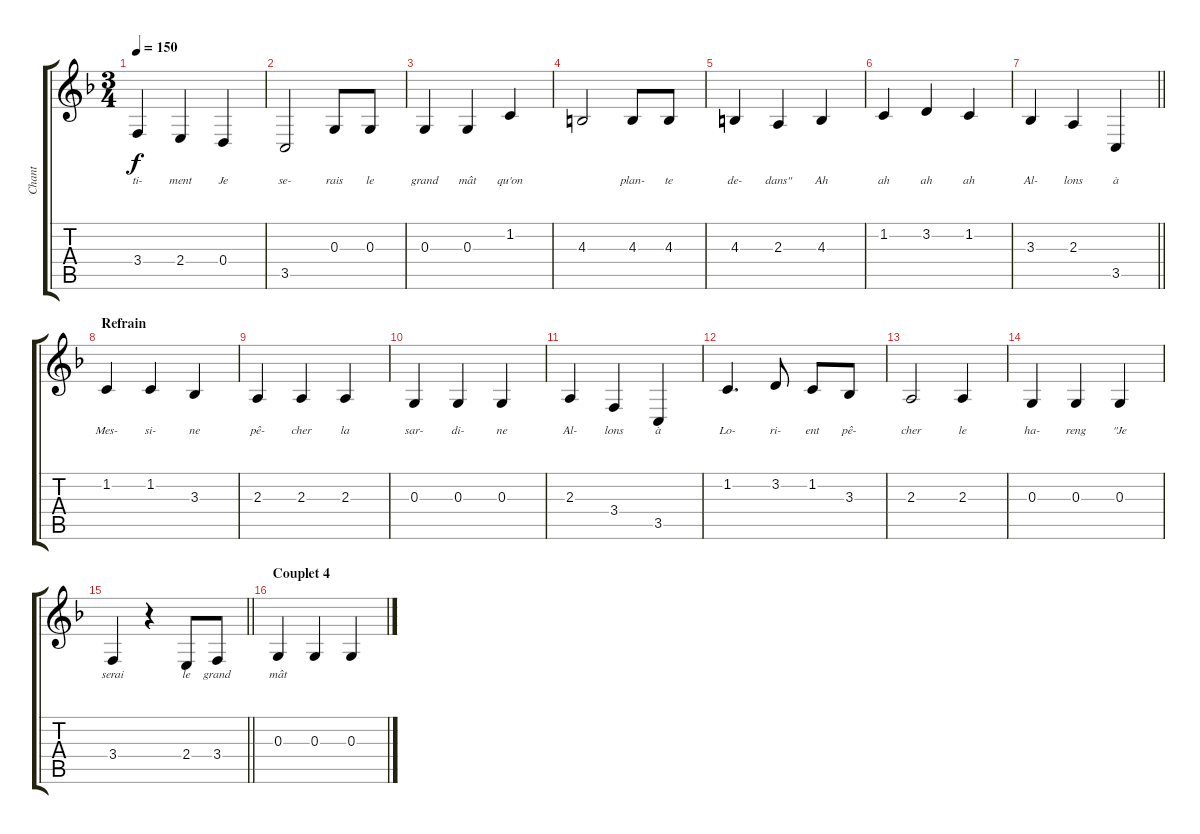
\track ("Chant" "Chant") {mute instrument violin}
\staff {score tabs}
\tuning (E4 B3 G3 D3 A2 E2) {hide}
\ts (3 4)
\tempo 150
\clef g2
\ks f
3.4.4{lyrics (0 "ti-") lyrics (1 "") lyrics (2 "") lyrics (3 "") lyrics (4 "") dy f} 2.4.4{lyrics (0 "ment") lyrics (1 "") lyrics (2 "") lyrics (3 "") lyrics (4 "")} 0.4.4{lyrics (0 "Je") lyrics (1 "") lyrics (2 "") lyrics (3 "") lyrics (4 "")} |
3.5.2{lyrics (0 "se-") lyrics (1 "") lyrics (2 "") lyrics (3 "") lyrics (4 "")} 0.3.8{lyrics (0 "rais") lyrics (1 "") lyrics (2 "") lyrics (3 "") lyrics (4 "")} 0.3.8{lyrics (0 "le") lyrics (1 "") lyrics (2 "") lyrics (3 "") lyrics (4 "")} |
0.3.4{lyrics (0 "grand") lyrics (1 "") lyrics (2 "") lyrics (3 "") lyrics (4 "")} 0.3.4{lyrics (0 "mât") lyrics (1 "") lyrics (2 "") lyrics (3 "") lyrics (4 "")} 1.2.4{lyrics (0 "qu'on") lyrics (1 "") lyrics (2 "") lyrics (3 "") lyrics (4 "")} |
4.3.2{lyrics (0 "") lyrics (1 "") lyrics (2 "") lyrics (3 "") lyrics (4 "")} 4.3.8{lyrics (0 "plan-") lyrics (1 "") lyrics (2 "") lyrics (3 "") lyrics (4 "")} 4.3.8{lyrics (0 "te") lyrics (1 "") lyrics (2 "") lyrics (3 "") lyrics (4 "")} |
4.3.4{lyrics (0 "de-") lyrics (1 "") lyrics (2 "") lyrics (3 "") lyrics (4 "")} 2.3.4{lyrics (0 "dans\"") lyrics (1 "") lyrics (2 "") lyrics (3 "") lyrics (4 "")} 4.3.4{lyrics (0 "Ah") lyrics (1 "") lyrics (2 "") lyrics (3 "") lyrics (4 "")} |
1.2.4{lyrics (0 "ah") lyrics (1 "") lyrics (2 "") lyrics (3 "") lyrics (4 "")} 3.2.4{lyrics (0 "ah") lyrics (1 "") lyrics (2 "") lyrics (3 "") lyrics (4 "")} 1.2.4{lyrics (0 "ah") lyrics (1 "") lyrics (2 "") lyrics (3 "") lyrics (4 "")} |
\barLineRight lightlight
3.3.4{lyrics (0 "Al-") lyrics (1 "") lyrics (2 "") lyrics (3 "") lyrics (4 "")} 2.3.4{lyrics (0 "lons") lyrics (1 "") lyrics (2 "") lyrics (3 "") lyrics (4 "")} 3.5.4{lyrics (0 "à") lyrics (1 "") lyrics (2 "") lyrics (3 "") lyrics (4 "")} |
\section ("" "Refrain")
1.2.4{lyrics (0 "Mes-") lyrics (1 "") lyrics (2 "") lyrics (3 "") lyrics (4 "")} 1.2.4{lyrics (0 "si-") lyrics (1 "") lyrics (2 "") lyrics (3 "") lyrics (4 "")} 3.3.4{lyrics (0 "ne") lyrics (1 "") lyrics (2 "") lyrics (3 "") lyrics (4 "")} |
2.3.4{lyrics (0 "pê-") lyrics (1 "") lyrics (2 "") lyrics (3 "") lyrics (4 "")} 2.3.4{lyrics (0 "cher") lyrics (1 "") lyrics (2 "") lyrics (3 "") lyrics (4 "")} 2.3.4{lyrics (0 "la") lyrics (1 "") lyrics (2 "") lyrics (3 "") lyrics (4 "")} |
0.3.4{lyrics (0 "sar-") lyrics (1 "") lyrics (2 "") lyrics (3 "") lyrics (4 "")} 0.3.4{lyrics (0 "di-") lyrics (1 "") lyrics (2 "") lyrics (3 "") lyrics (4 "")} 0.3.4{lyrics (0 "ne") lyrics (1 "") lyrics (2 "") lyrics (3 "") lyrics (4 "")} |
2.3.4{lyrics (0 "Al-") lyrics (1 "") lyrics (2 "") lyrics (3 "") lyrics (4 "")} 3.4.4{lyrics (0 "lons") lyrics (1 "") lyrics (2 "") lyrics (3 "") lyrics (4 "")} 3.5.4{lyrics (0 "à") lyrics (1 "") lyrics (2 "") lyrics (3 "") lyrics (4 "")} |
1.2.4{d lyrics (0 "Lo-") lyrics (1 "") lyrics (2 "") lyrics (3 "") lyrics (4 "")} 3.2.8{lyrics (0 "ri-") lyrics (1 "") lyrics (2 "") lyrics (3 "") lyrics (4 "")} 1.2.8{lyrics (0 "ent") lyrics (1 "") lyrics (2 "") lyrics (3 "") lyrics (4 "")} 3.3.8{lyrics (0 "pê-") lyrics (1 "") lyrics (2 "") lyrics (3 "") lyrics (4 "")} |
2.3.2{lyrics (0 "cher") lyrics (1 "") lyrics (2 "") lyrics (3 "") lyrics (4 "")} 2.3.4{lyrics (0 "le") lyrics (1 "") lyrics (2 "") lyrics (3 "") lyrics (4 "")} |
0.3.4{lyrics (0 "ha-") lyrics (1 "") lyrics (2 "") lyrics (3 "") lyrics (4 "")} 0.3.4{lyrics (0 "reng") lyrics (1 "") lyrics (2 "") lyrics (3 "") lyrics (4 "")} 0.3.4{lyrics (0 "\"Je") lyrics (1 "") lyrics (2 "") lyrics (3 "") lyrics (4 "")} |
\barLineRight lightlight
3.4.4{lyrics (0 "serai") lyrics (1 "") lyrics (2 "") lyrics (3 "") lyrics (4 "")} r.4 2.4.8{lyrics (0 "le") lyrics (1 "") lyrics (2 "") lyrics (3 "") lyrics (4 "")} 3.4.8{lyrics (0 "grand") lyrics (1 "") lyrics (2 "") lyrics (3 "") lyrics (4 "")} |
\section ("" "Couplet 4")
0.3.4{lyrics (0 "mât") lyrics (1 "") lyrics (2 "") lyrics (3 "") lyrics (4 "")} 0.3.4{lyrics (0 "") lyrics (1 "") lyrics (2 "") lyrics (3 "") lyrics (4 "")} 0.3.4{lyrics (0 "") lyrics (1 "") lyrics (2 "") lyrics (3 "") lyrics (4 "")}
